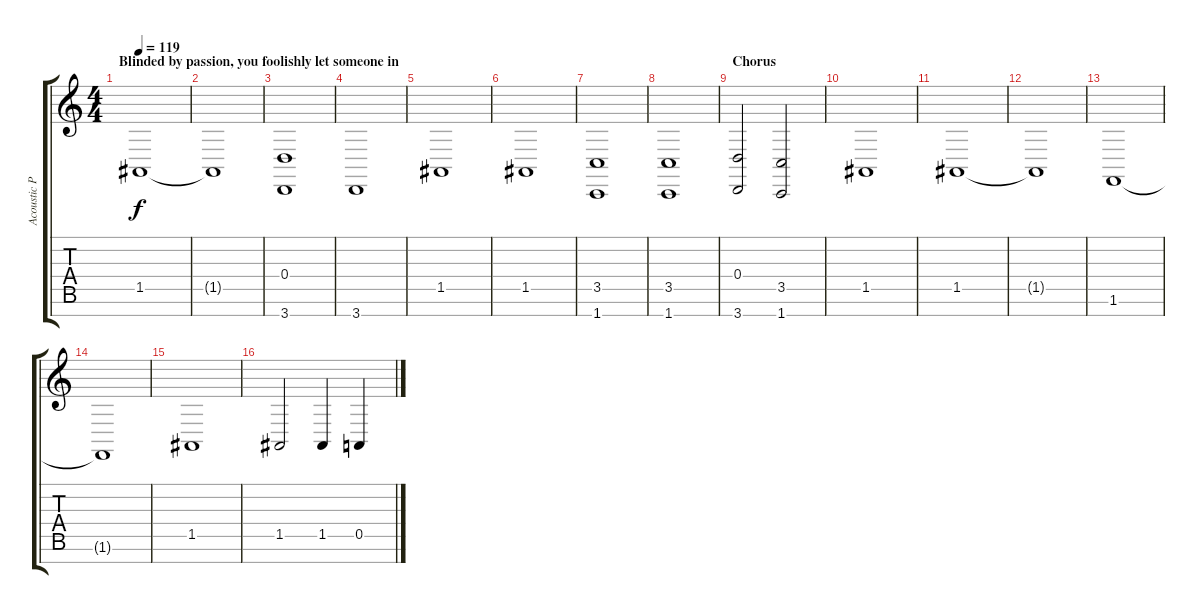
\track ("Acoustic Piano (Staff 2)" "Acoustic P") {instrument acousticgrandpiano}
\staff {score tabs}
\tuning (E4 B3 G3 D3 A2 E2 B1) {hide}
\ts (4 4)
\section ("" "Blinded by passion, you foolishly let someone in")
\tempo 119
\clef g2
\ks c
1.5.1{dy f} |
1.5{t}.1 |
(0.4 3.7).1 |
3.7.1 |
1.5.1 |
1.5.1 |
(3.5 1.7).1 |
(3.5 1.7).1 |
\section ("" "Chorus")
(0.4 3.7).2 (3.5 1.7).2 |
1.5.1 |
1.5.1 |
1.5{t}.1 |
1.6.1 |
1.6{t}.1 |
1.5.1 |
1.5.2 1.5.4 0.5.4
